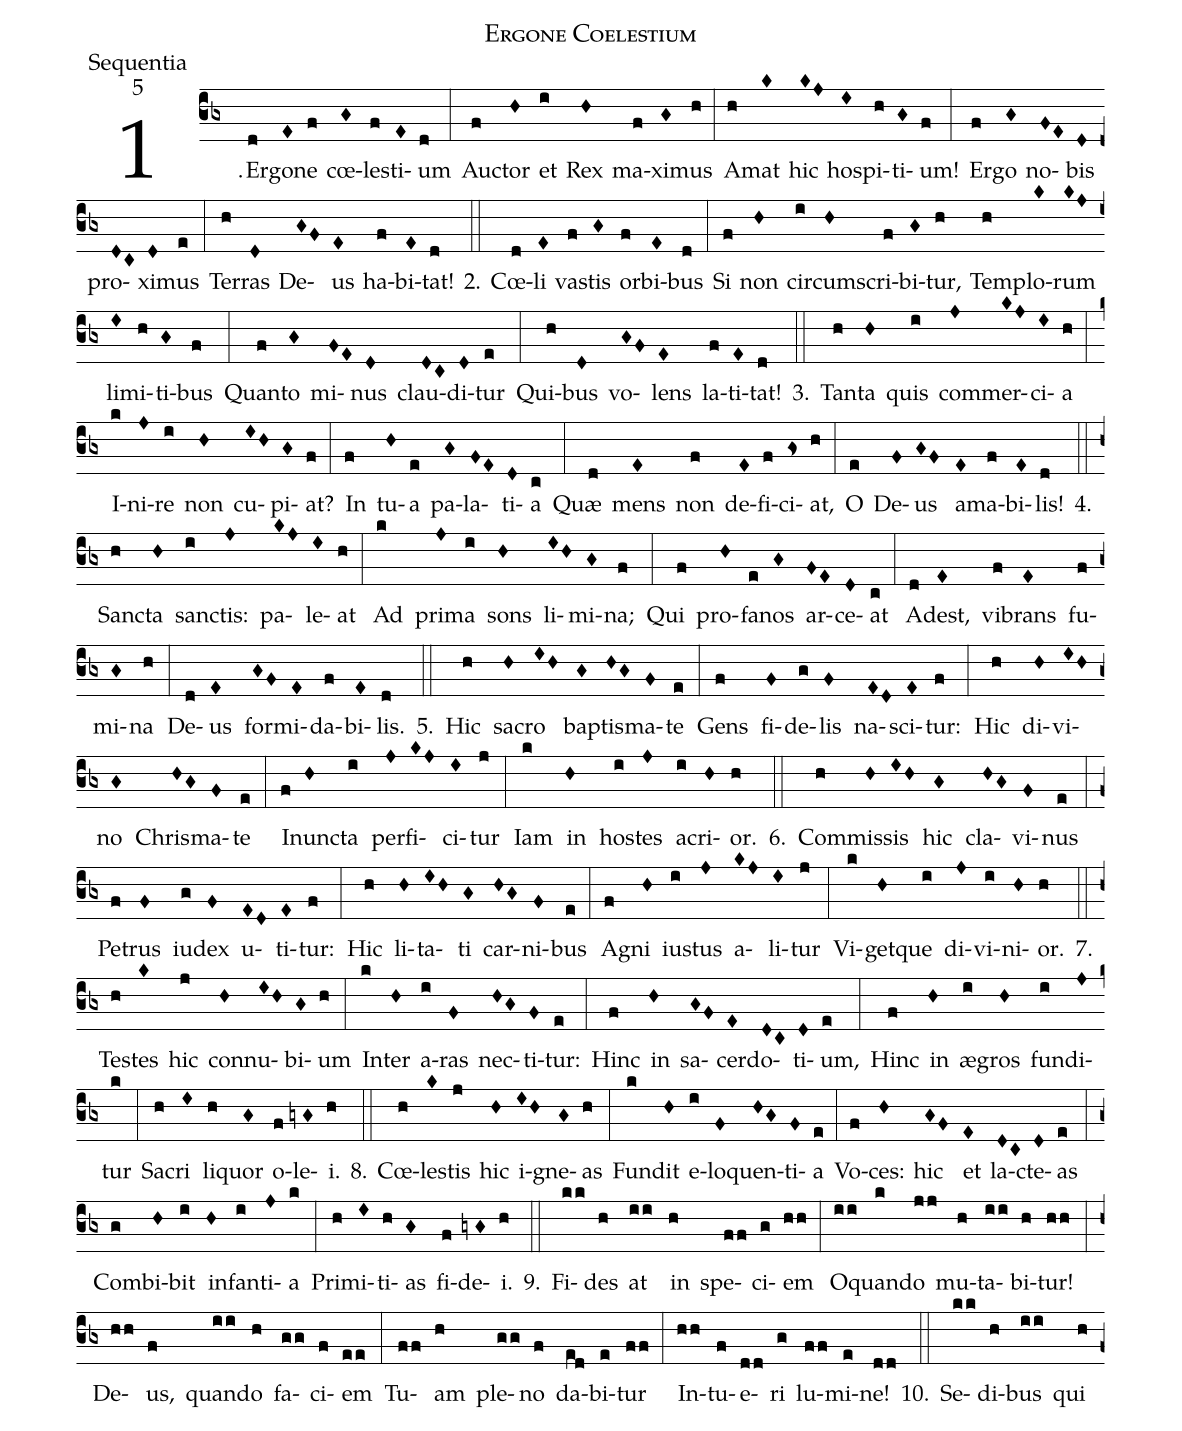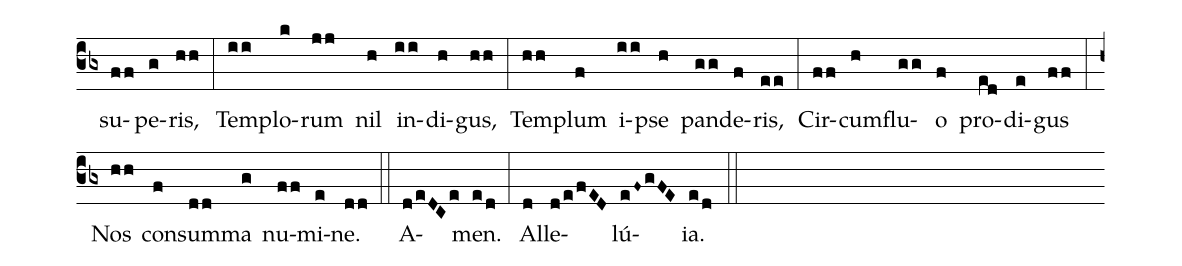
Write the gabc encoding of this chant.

name:Ergone Coelestium;
office-part:Sequentia;
mode:5;
%%
(cb3) 1.() Er(d)go(E)ne(f) cœ(G)les(f)ti(E)um(d) (:) Auc(f)tor(H) et(i) Rex(H) ma(f)xi(G)mus(h) (:) A(h)mat(K) hic(KJ) hos(I)pi(h)ti(G)um!(f) (:) Er(f)go(G) no(FE)bis(D) pro(DC)xi(D)mus(e) (:) Ter(h)ras(D) De(GF)us(E) ha(f)bi(E)tat!(d)
2.(::) Cœ(d)li(E) va(f)stis(G) or(f)bi(E)bus(d) (:) Si(f) non(H) cir(i)cum(H)scri(f)bi(G)tur,(h) Tem(h)plo(K)rum(KJ) li(I)mi(h)ti(G)bus(f) (:) Quan(f)to(G) mi(FE)nus(D) clau(DC)di(D)tur(e) (:) Qui(h)bus(D) vo(GF)lens(E) la(f)ti(E)tat!(d)
3.(::) Tan(h)ta(H) quis(i) com(J)mer(KJ)ci(I)a(h) (:) I(k)ni(J)re(i) non(H) cu(IH)pi(G)at?(f) (:) In(f) tu(H)a(e) pa(G)la(FE)ti(D)a(c) (:) Quæ(d) mens(E) non(f) de(E)fi(f)ci(Gs)at,(h) (:) O(e) De(F)us(GF) a(E)ma(f)bi(E)lis!(d)
4.(::) San(h)cta(H) san(i)ctis:(J) pa(KJ)le(I)at(h) (:) Ad(k) pri(J)ma(i) sons(H) li(IH)mi(G)na;(f) (:) Qui(f) pro(H)fa(e)nos(G) ar(FE)ce(D)at(c) (:) A(d)dest,(E) vi(f)brans(E) fu(f)mi(G)na(h) (:) De(d)us(E) for(GF)mi(E)da(f)bi(E)lis.(d)
5.(::) Hic(h) sa(H)cro(IH) ba(G)ptis(HG)ma(F)te(e) (:) Gens(f) fi(F)de(g)lis(F) na(ED)sci(E)tur:(f) (:) Hic(h) di(H)vi(IH)no(G) Chris(HG)ma(F)te(e) (:) I(f)nun(H)cta(i) per(J)fi(KJ)ci(I)tur(j) (:) Iam(k) in(H) hos(i)tes(J) a(i)cri(H)or.(h)
6.(::) Com(h)mis(H)sis(IH) hic(G) cla(HG)vi(F)nus(e) (:) Pe(f)trus(F) iu(g)dex(F) u(ED)ti(E)tur:(f) (:) Hic(h) li(H)ta(IH)ti(G) car(HG)ni(F)bus(e) (:) A(f)gni(H) iu(i)stus(J) a(KJ)li(I)tur(j) (:) Vi(k)get(H)que(i) di(J)vi(i)ni(H)or.(h)
7.(::) Tes(h)tes(K) hic(j) con(H)nu(IH)bi(G)um(h) (:) In(k)ter(H) a(i)ras(F) nec(HG)ti(F)tur:(e) (:) Hinc(f) in(H) sa(GF)cer(E)do(DC)ti(D)um,(e) (:) Hinc(f) in(H) æ(i)gros(H) fun(i)di(J)tur(k) (:) Sa(h)cri(I) li(h)quor(G) o(f)le(gyG)i.(h)
8.(::) Cœ(h)les(K)tis(j) hic(H) i(IH)gne(G)as(h) (:) Fun(k)dit(H) e(i)lo(F)quen(HG)ti(F)a(e) (:) Vo(f)ces:(H) hic(GF) et(E) la(DC)cte(D)as(e) (:) Com(g)bi(H)bit(i) in(H)fan(i)ti(J)a(k) (:) Pri(h)mi(I)ti(h)as(G) fi(f)de(gyG)i.(h)
9.(::) Fi(kk)des(h) at(ii) in(h) spe(ff)ci(g)em(hh) (:) O(ii)quan(k)do(jj) mu(h)ta(ii)bi(h)tur!(hh) (:) De(hh)us,(f) quan(ii)do(h) fa(gg)ci(f)em(ee) (:) Tu(ff)am(h) ple(gg)no(f) da(ed)bi(e)tur(ff) (:) In(hh)tu(f)e(dd)ri(g) lu(ff)mi(e)ne!(dd)
10.(::) Se(kk)di(h)bus(ii) qui(h) su(ff)pe(g)ris,(hh) (:) Tem(ii)plo(k)rum(jj) nil(h) in(ii)di(h)gus,(hh) (:) Tem(hh)plum(f) i(ii)pse(h) pan(gg)de(f)ris,(ee) (:) Cir(ff)cum(h)flu(gg)o(f) pro(ed)di(e)gus(ff) (:) Nos(hh) con(f)sum(dd)ma(g) nu(ff)mi(e)ne.(dd)
(::) A(d/eDCe)men.(e/d) (:) Al(d)le(d/e/fED)lú(eF~gFE)ia.(e/d) (::)
